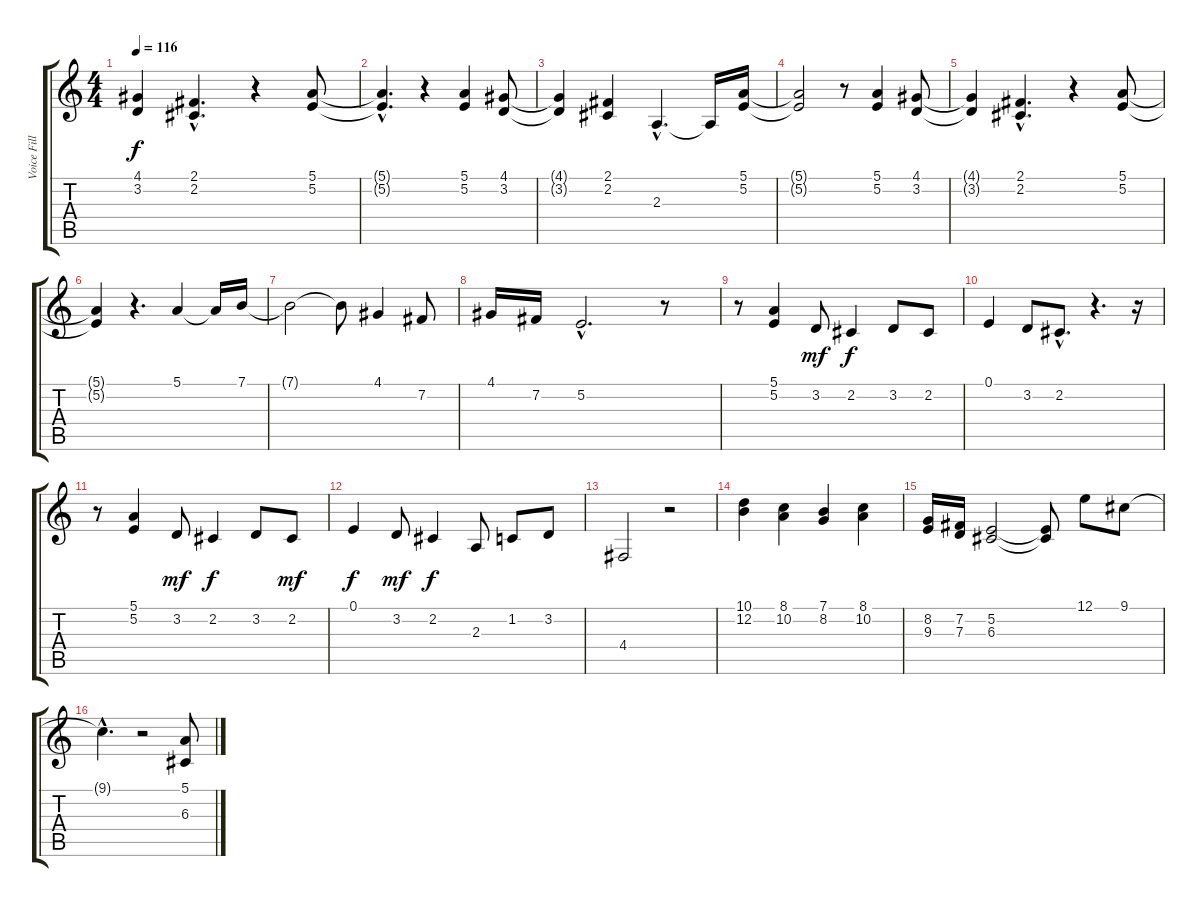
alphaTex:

\track ("Voice Fill" "Voice Fill") {instrument pad7halo}
\staff {score tabs}
\tuning (E4 B3 G3 D3 A2 E2) {hide}
\ts (4 4)
\tempo 116
\clef g2
\ks c
(4.1{t} 3.2{t}).4{dy f} (2.1{hac} 2.2{hac}).4{d} r.4 (5.1 5.2).8 |
(5.1{hac t} 5.2{hac t}).4{d} r.4 (5.1 5.2).4 (4.1 3.2).8 |
(4.1{t} 3.2{t}).4 (2.1 2.2).4 2.3{hac}.4{d} 2.3{t}.16 (5.1 5.2).16 |
(5.1{t} 5.2{t}).2 r.8 (5.1 5.2).4 (4.1 3.2).8 |
(4.1{t} 3.2{t}).4 (2.1{hac} 2.2{hac}).4{d} r.4 (5.1 5.2).8 |
(5.1{t} 5.2{t}).4 r.4{d} 5.1.4 5.1{t}.16 7.1.16 |
7.1{t}.2 7.1{t}.8 4.1.4 7.2.8 |
4.1.16 7.2.16 5.2{hac}.2{d} r.8 |
r.8 (5.1 5.2).4 3.2.8{dy mf} 2.2.4{dy f} 3.2.8 2.2.8 |
0.1.4 3.2.8 2.2{hac}.8{d} r.4{d} r.16 |
r.8 (5.1 5.2).4 3.2.8{dy mf} 2.2.4{dy f} 3.2.8 2.2.8{dy mf} |
0.1.4{dy f} 3.2.8{dy mf} 2.2.4{dy f} 2.3.8 1.2.8 3.2.8 |
4.4.2 r.2 |
(10.1 12.2).4 (8.1 10.2).4 (7.1 8.2).4 (8.1 10.2).4 |
(8.2 9.3).16 (7.2 7.3).16 (5.2 6.3).2 (5.2{t} 6.3{t}).8 12.1.8 9.1.8 |
9.1{hac t}.4{d} r.2 (5.1 6.3).8
